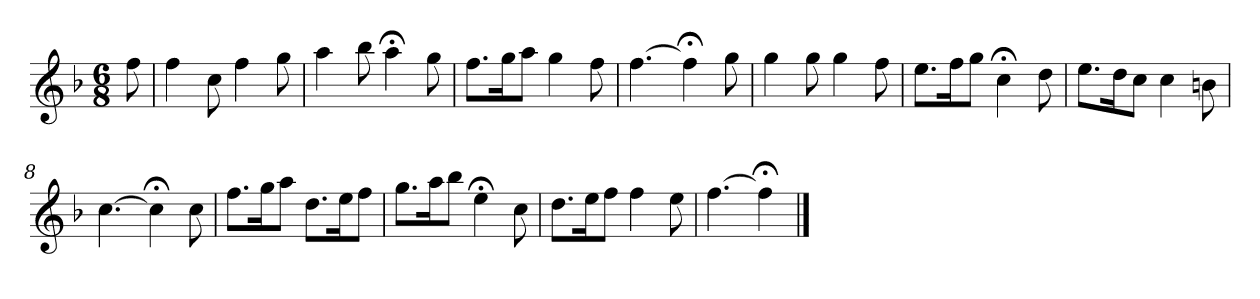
**kern
*part1
*staff1
*k[b-]
*F:
*M6/8
*MM120
=
8ff
=1
4ff
8cc
4ff
8gg
=2
4aa
8bb-
4aa;<
8gg
=3
8.ffL
16ggK
8aaJ
4gg
8ff
=4
[4.ff
4ff;<]
8gg
=5
4gg
8gg
4gg
8ff
=6
8.eeL
16ffK
8ggJ
4cc;<
8dd
=7
8.eeL
16ddK
8ccJ
4cc
8bn
=8
[4.cc
4cc;<]
8cc
=9
8.ffL
16ggK
8aaJ
8.ddL
16eeK
8ffJ
=10
8.ggL
16aaK
8bb-J
4ee;<
8cc
=11
8.ddL
16eeK
8ffJ
4ff
8ee
=12
[4.ff
4ff;<]
==
*-
